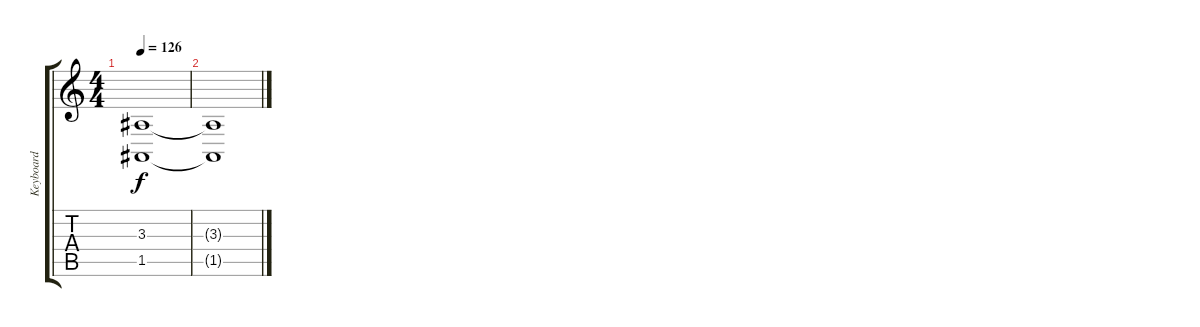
\track ("Keyboard" "Keyboard") {instrument stringensemble1}
\staff {score tabs}
\tuning (E4 B3 G3 D3 A2 D2) {hide}
\ts (4 4)
\tempo 126
\clef g2
\ks c
(3.3{t} 1.5{t}).1{dy f} |
(3.3{t} 1.5{t}).1
